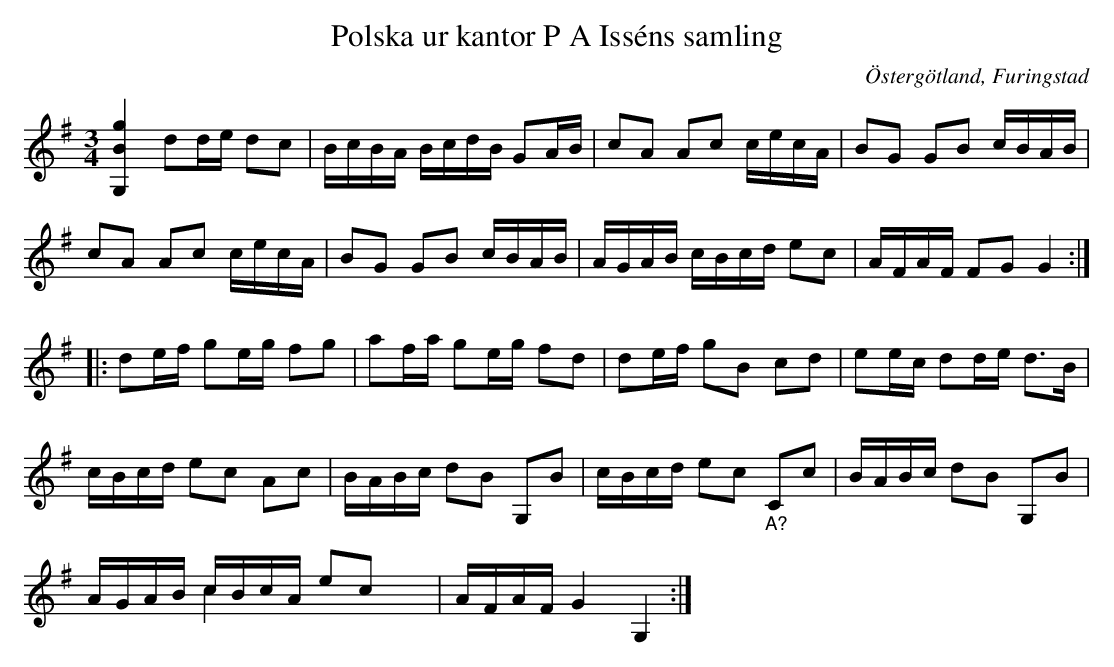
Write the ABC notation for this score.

X:1
T:Polska ur kantor P A Isséns samling
O:Östergötland, Furingstad
M:3/4
L:1/16
K:G
[G,Bg]4 d2de d2c2 | BcBA BcdB G2AB | c2A2 A2c2 cecA | B2G2 G2B2 cBAB |
c2A2 A2c2 cecA | B2G2 G2B2 cBAB | AGAB cBcd e2c2 | AFAF F2G2 G4 ::
d2ef g2eg f2g2 | a2fa g2eg f2d2 | d2ef g2B2 c2d2 | e2ec d2de d2>B2 |
cBcd e2c2 A2c2 | BABc d2B2 G,2B2 | cBcd e2c2 "_A?"C2c2 | BABc d2B2 G,2B2 |
AGAB cBcA e2c2 & x4c4x3 x4 | AFAF G4 G,4 :|
